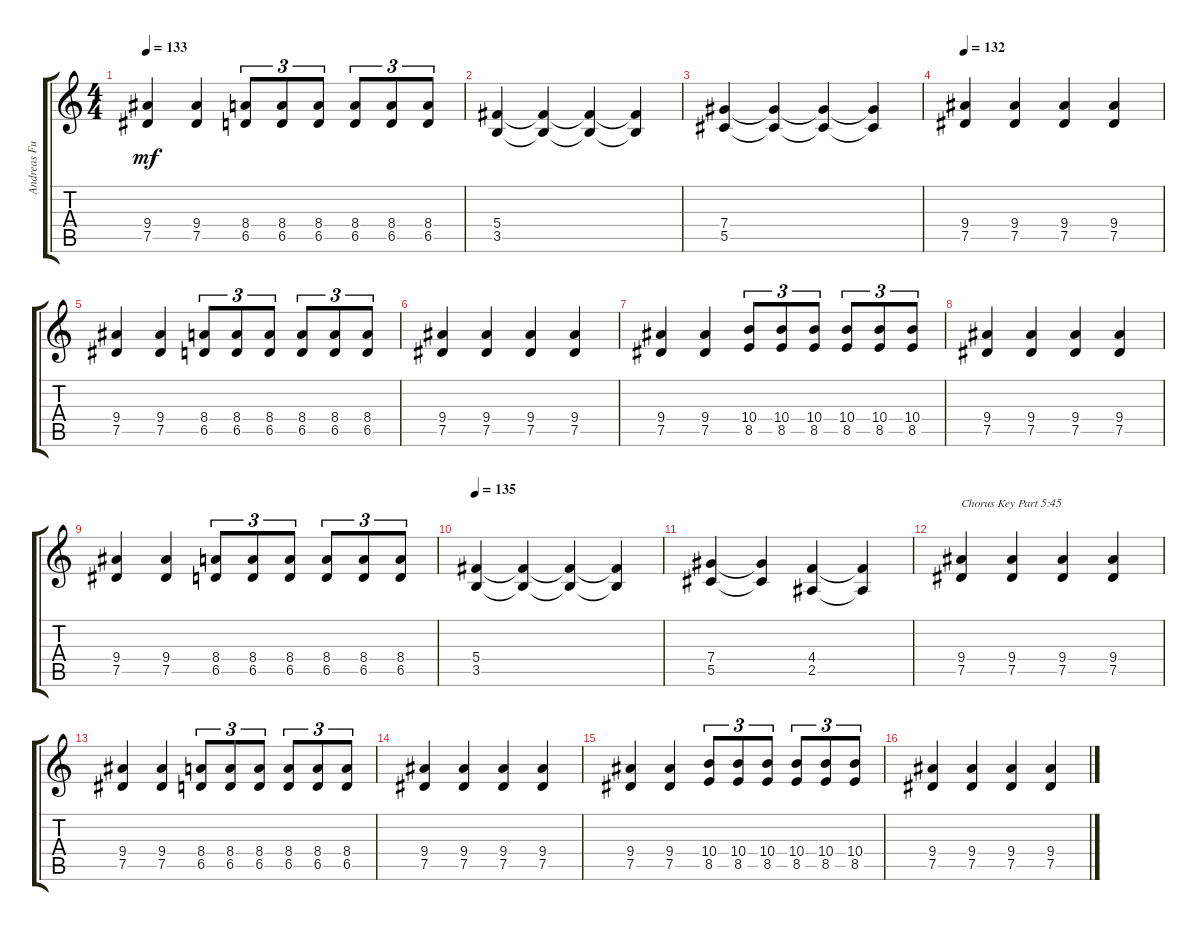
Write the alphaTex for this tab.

\track ("Andreas Fullmestad (D# Tuning)" "Andreas Fu") {instrument distortionguitar}
\staff {score tabs}
\tuning (Eb4 Bb3 Gb3 Db3 Ab2 Eb2) {hide}
\ts (4 4)
\tempo 133
\clef g2
\ks c
(9.4 7.5).4{dy mf} (9.4 7.5).4 (8.4 6.5).8{tu (3 2)} (8.4 6.5).8{tu (3 2)} (8.4 6.5).8{tu (3 2)} (8.4 6.5).8{tu (3 2)} (8.4 6.5).8{tu (3 2)} (8.4 6.5).8{tu (3 2)} |
(5.4 3.5).4 (5.4{t} 3.5{t}).4 (5.4{t} 3.5{t}).4 (5.4{t} 3.5{t}).4 |
(7.4 5.5).4 (7.4{t} 5.5{t}).4 (7.4{t} 5.5{t}).4 (7.4{t} 5.5{t}).4 |
\tempo 132
(9.4 7.5).4 (9.4 7.5).4 (9.4 7.5).4 (9.4 7.5).4 |
(9.4 7.5).4 (9.4 7.5).4 (8.4 6.5).8{tu (3 2)} (8.4 6.5).8{tu (3 2)} (8.4 6.5).8{tu (3 2)} (8.4 6.5).8{tu (3 2)} (8.4 6.5).8{tu (3 2)} (8.4 6.5).8{tu (3 2)} |
(9.4 7.5).4 (9.4 7.5).4 (9.4 7.5).4 (9.4 7.5).4 |
(9.4 7.5).4 (9.4 7.5).4 (10.4 8.5).8{tu (3 2)} (10.4 8.5).8{tu (3 2)} (10.4 8.5).8{tu (3 2)} (10.4 8.5).8{tu (3 2)} (10.4 8.5).8{tu (3 2)} (10.4 8.5).8{tu (3 2)} |
(9.4 7.5).4 (9.4 7.5).4 (9.4 7.5).4 (9.4 7.5).4 |
(9.4 7.5).4 (9.4 7.5).4 (8.4 6.5).8{tu (3 2)} (8.4 6.5).8{tu (3 2)} (8.4 6.5).8{tu (3 2)} (8.4 6.5).8{tu (3 2)} (8.4 6.5).8{tu (3 2)} (8.4 6.5).8{tu (3 2)} |
\tempo 135
(5.4 3.5).4 (5.4{t} 3.5{t}).4 (5.4{t} 3.5{t}).4 (5.4{t} 3.5{t}).4 |
(7.4 5.5).4 (7.4{t} 5.5{t}).4 (4.4 2.5).4 (4.4{t} 2.5{t}).4 |
(9.4 7.5).4{txt "Chorus Key Part 5:45"} (9.4 7.5).4 (9.4 7.5).4 (9.4 7.5).4 |
(9.4 7.5).4 (9.4 7.5).4 (8.4 6.5).8{tu (3 2)} (8.4 6.5).8{tu (3 2)} (8.4 6.5).8{tu (3 2)} (8.4 6.5).8{tu (3 2)} (8.4 6.5).8{tu (3 2)} (8.4 6.5).8{tu (3 2)} |
(9.4 7.5).4 (9.4 7.5).4 (9.4 7.5).4 (9.4 7.5).4 |
(9.4 7.5).4 (9.4 7.5).4 (10.4 8.5).8{tu (3 2)} (10.4 8.5).8{tu (3 2)} (10.4 8.5).8{tu (3 2)} (10.4 8.5).8{tu (3 2)} (10.4 8.5).8{tu (3 2)} (10.4 8.5).8{tu (3 2)} |
(9.4 7.5).4 (9.4 7.5).4 (9.4 7.5).4 (9.4 7.5).4
